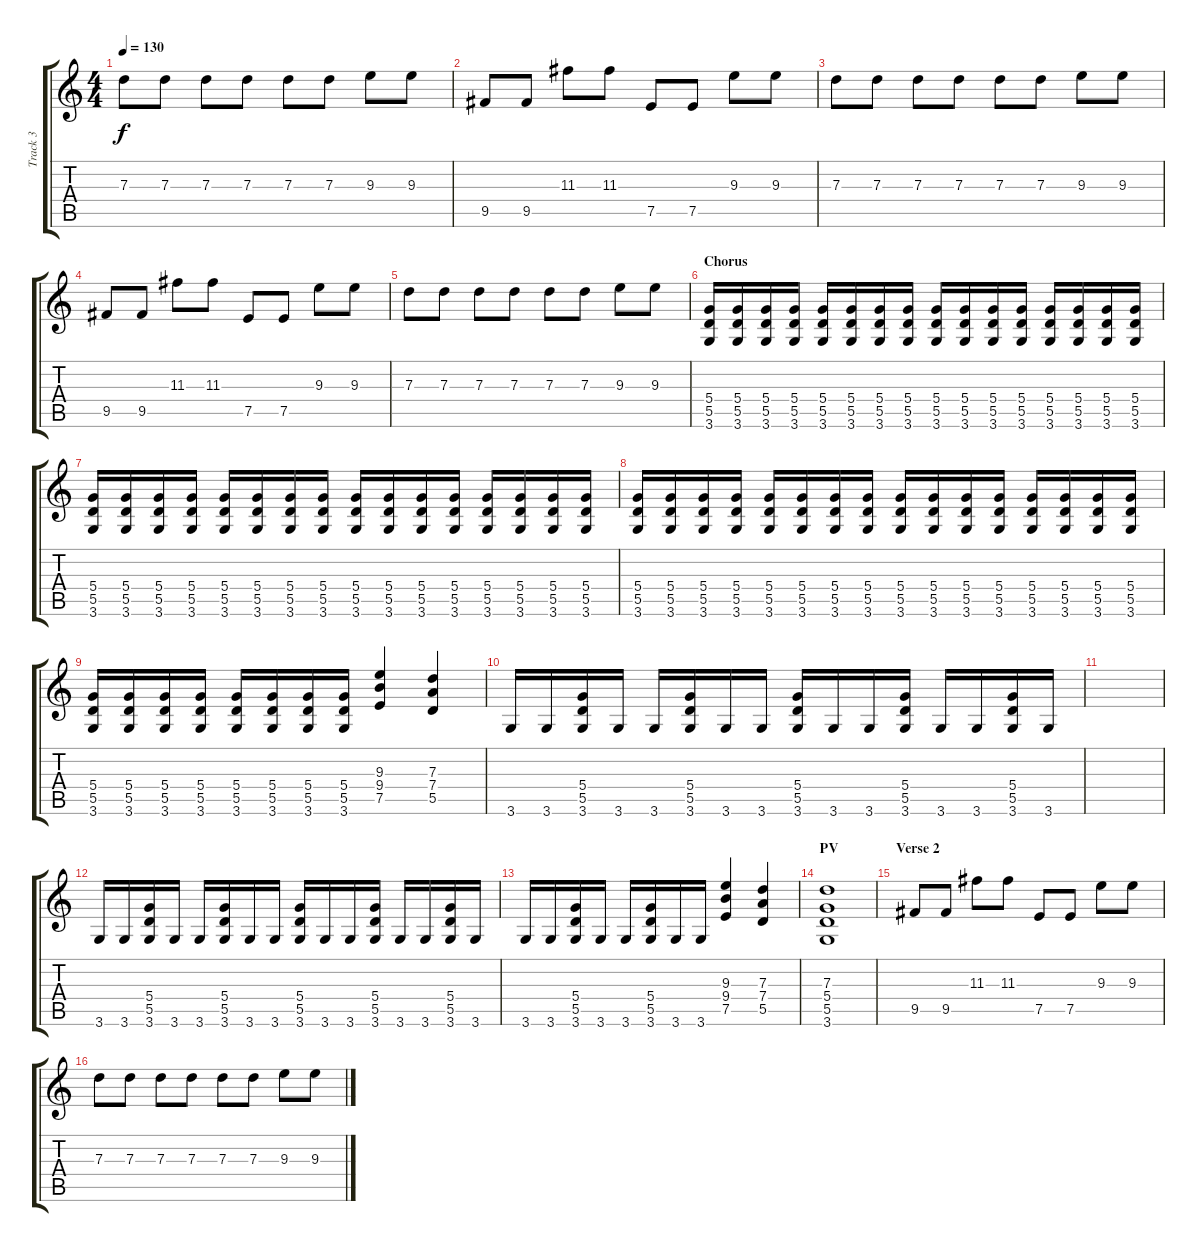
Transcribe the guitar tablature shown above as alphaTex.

\track ("Track 3" "Track 3") {instrument overdrivenguitar}
\staff {score tabs}
\tuning (E4 B3 G3 D3 A2 E2) {hide}
\ts (4 4)
\tempo 130
\clef g2
\ks c
7.3.8{dy f} 7.3.8 7.3.8 7.3.8 7.3.8 7.3.8 9.3.8 9.3.8 |
9.5.8 9.5.8 11.3.8 11.3.8 7.5.8 7.5.8 9.3.8 9.3.8 |
7.3.8 7.3.8 7.3.8 7.3.8 7.3.8 7.3.8 9.3.8 9.3.8 |
9.5.8 9.5.8 11.3.8 11.3.8 7.5.8 7.5.8 9.3.8 9.3.8 |
7.3.8 7.3.8 7.3.8 7.3.8 7.3.8 7.3.8 9.3.8 9.3.8 |
\section ("" "Chorus")
(5.4 5.5 3.6).16 (5.4 5.5 3.6).16 (5.4 5.5 3.6).16 (5.4 5.5 3.6).16 (5.4 5.5 3.6).16 (5.4 5.5 3.6).16 (5.4 5.5 3.6).16 (5.4 5.5 3.6).16 (5.4 5.5 3.6).16 (5.4 5.5 3.6).16 (5.4 5.5 3.6).16 (5.4 5.5 3.6).16 (5.4 5.5 3.6).16 (5.4 5.5 3.6).16 (5.4 5.5 3.6).16 (5.4 5.5 3.6).16 |
(5.4 5.5 3.6).16 (5.4 5.5 3.6).16 (5.4 5.5 3.6).16 (5.4 5.5 3.6).16 (5.4 5.5 3.6).16 (5.4 5.5 3.6).16 (5.4 5.5 3.6).16 (5.4 5.5 3.6).16 (5.4 5.5 3.6).16 (5.4 5.5 3.6).16 (5.4 5.5 3.6).16 (5.4 5.5 3.6).16 (5.4 5.5 3.6).16 (5.4 5.5 3.6).16 (5.4 5.5 3.6).16 (5.4 5.5 3.6).16 |
(5.4 5.5 3.6).16 (5.4 5.5 3.6).16 (5.4 5.5 3.6).16 (5.4 5.5 3.6).16 (5.4 5.5 3.6).16 (5.4 5.5 3.6).16 (5.4 5.5 3.6).16 (5.4 5.5 3.6).16 (5.4 5.5 3.6).16 (5.4 5.5 3.6).16 (5.4 5.5 3.6).16 (5.4 5.5 3.6).16 (5.4 5.5 3.6).16 (5.4 5.5 3.6).16 (5.4 5.5 3.6).16 (5.4 5.5 3.6).16 |
(5.4 5.5 3.6).16 (5.4 5.5 3.6).16 (5.4 5.5 3.6).16 (5.4 5.5 3.6).16 (5.4 5.5 3.6).16 (5.4 5.5 3.6).16 (5.4 5.5 3.6).16 (5.4 5.5 3.6).16 (9.3 9.4 7.5).4 (7.3 7.4 5.5).4 |
3.6.16 3.6.16 (5.4 5.5 3.6).16 3.6.16 3.6.16 (5.4 5.5 3.6).16 3.6.16 3.6.16 (5.4 5.5 3.6).16 3.6.16 3.6.16 (5.4 5.5 3.6).16 3.6.16 3.6.16 (5.4 5.5 3.6).16 3.6.16 |
|
3.6.16 3.6.16 (5.4 5.5 3.6).16 3.6.16 3.6.16 (5.4 5.5 3.6).16 3.6.16 3.6.16 (5.4 5.5 3.6).16 3.6.16 3.6.16 (5.4 5.5 3.6).16 3.6.16 3.6.16 (5.4 5.5 3.6).16 3.6.16 |
3.6.16 3.6.16 (5.4 5.5 3.6).16 3.6.16 3.6.16 (5.4 5.5 3.6).16 3.6.16 3.6.16 (9.3 9.4 7.5).4 (7.3 7.4 5.5).4 |
\section ("" "PV")
(7.3 5.4 5.5 3.6).1 |
\section ("" "Verse 2")
9.5.8 9.5.8 11.3.8 11.3.8 7.5.8 7.5.8 9.3.8 9.3.8 |
7.3.8 7.3.8 7.3.8 7.3.8 7.3.8 7.3.8 9.3.8 9.3.8
